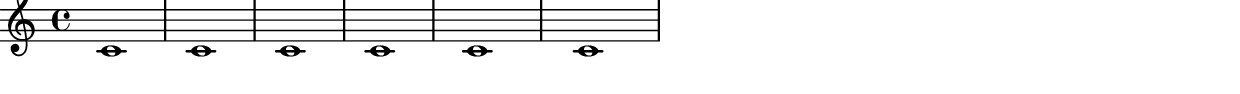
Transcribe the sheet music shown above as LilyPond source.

%% Generated by lilypond-book
%% Options: [exampleindent=10.16\mm,indent=0\mm,line-width=160\mm,paper-height=845.047\pt,paper-width=597.508\pt,papersize='(cons (* 597.508 pt) (* 845.047 pt))]
\include "lilypond-book-preamble.ly"


% ****************************************************************
% Start cut-&-pastable-section
% ****************************************************************

#(ly:set-option 'eps-box-padding 3.000000)



\paper {
  #(set-paper-size '(cons (* 597.508 pt) (* 845.047 pt)))
  indent = 0\mm
  line-width = 160\mm
  % offset the left padding, also add 1mm as lilypond creates cropped
  % images with a little space on the right
  line-width = #(- line-width (* mm  3.000000) (* mm 1))
}

\layout {
  
}




% ****************************************************************
% ly snippet:
% ****************************************************************
\sourcefilename "/lilypond-2.25.21/input/regression/fret-diagrams-dots.ly"
\sourcefileline 0
\version "2.19.8"

\header {
  texidoc="
Dots indicating fingerings can be changed in location,
size, and coloring.
It is possible to parenthesize a single dot.  The color
of the paranthesis may be taken from dot or default.
A possible collision between parathesis and fret-label-
indication can be resolved by an override for
@code{fret-label-horizontal-offset} in @code{fret-diagram-details}.

"
}

\layout { ragged-right = ##t }

<<
  \chords {
    c1 |
    c1 |
    c1 |
    c1 |
    c1 |
    c1
  }

  \new Voice {
    \textLengthOn

     %% C major for guitar,  verbose style
    c'1 ^\markup {
            \fret-diagram-verbose #'((mute 6)
                                     (place-fret 5 3 1)
                                     (place-fret 4 5 2)
                                     (place-fret 3 5 3)
                                     (place-fret 2 5 4)
                                     (place-fret 1 3 1)
                                     (barre 5 1 3))}

     %% C major for guitar, verbose style
    \override TextScript.fret-diagram-details.dot-radius = #0.3
    c' ^\markup {
            \fret-diagram-verbose #'((mute 6)
                                     (place-fret 5 3 1)
                                     (place-fret 4 5 2)
                                     (place-fret 3 5 3)
                                     (place-fret 2 5 4)
                                     (place-fret 1 3 1)
                                     (barre 5 1 3))}

     %% C major for guitar, verbose style
    \revert TextScript.fret-diagram-details.dot-radius
    \once \override TextScript.fret-diagram-details.dot-color = #'white
    c' ^\markup {
            \fret-diagram-verbose #'((mute 6)
                                     (place-fret 5 3 1)
                                     (place-fret 4 5 2)
                                     (place-fret 3 5 3)
                                     (place-fret 2 5 4)
                                     (place-fret 1 3 1)
                                     (barre 5 1 3))}

     %% C major for guitar,  verbose style
    \once \override TextScript.fret-diagram-details.dot-position = #0.5
    c'1 ^\markup {
            \fret-diagram-verbose #'((mute 6)
                                     (place-fret 5 3 1)
                                     (place-fret 4 5 2)
                                     (place-fret 3 5 3)
                                     (place-fret 2 5 4)
                                     (place-fret 1 3 1)
                                     (barre 5 1 3))}

     %% C major for guitar,  verbose style
    \once \override TextScript.size = #1.4
    c'1 ^\markup {
            \fret-diagram-verbose #'((mute 6)
                                     (place-fret 5 3 1 blue)
                                     (place-fret 4 5 2 red parenthesized)
                                     (place-fret 3 5 3)
                                     (place-fret 2 5 4 red)
                                     (place-fret 1 3 1 blue parenthesized)
                                     (barre 5 1 3))}

     %% C major for guitar,  verbose style
     %% larger size and dot-radius
     %% different dot-colors
     %% parenthesizing single dots, with different paren-color
     %% horizontal moving fret-label-indication
    \once \override TextScript.size = #1.5
    \once \override TextScript.fret-diagram-details.dot-radius = #0.4
    \once \override TextScript.fret-diagram-details.fret-label-horizontal-offset = #0.2
    c'1 ^\markup {
            \fret-diagram-verbose
              #'((mute 6)
                 (place-fret 5 3 1 blue)
                 (place-fret 4 5 2 red parenthesized default-paren-color)
                 (place-fret 3 5 3)
                 (place-fret 2 5 4 red)
                 (place-fret 1 3 1 blue parenthesized)
                 (barre 5 1 3))}

 }
>>



% ****************************************************************
% end ly snippet
% ****************************************************************
